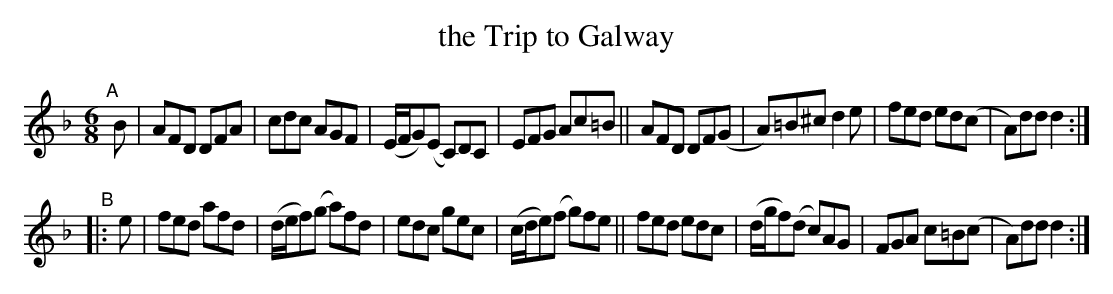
X:1
T: the Trip to Galway
M: 6/8
L: 1/8
K: Dm	% actually Ddorian
"^A"[|] B \
 | AFD DFA | cdc AGF | (E/F/G)(E C)DC | EFG Ac=B \
|| AFD DF(G | A)=B^c d2e | fed ed(c | A)dd d2 :|
"^B"|: e \
 | fed afd | (d/e/f)(g a)fd | edc gec | (c/d/e)(f g)fe \
|| fed edc | (d/g/f)(d c)AG | FGA c=B(c | A)dd d2 :|
